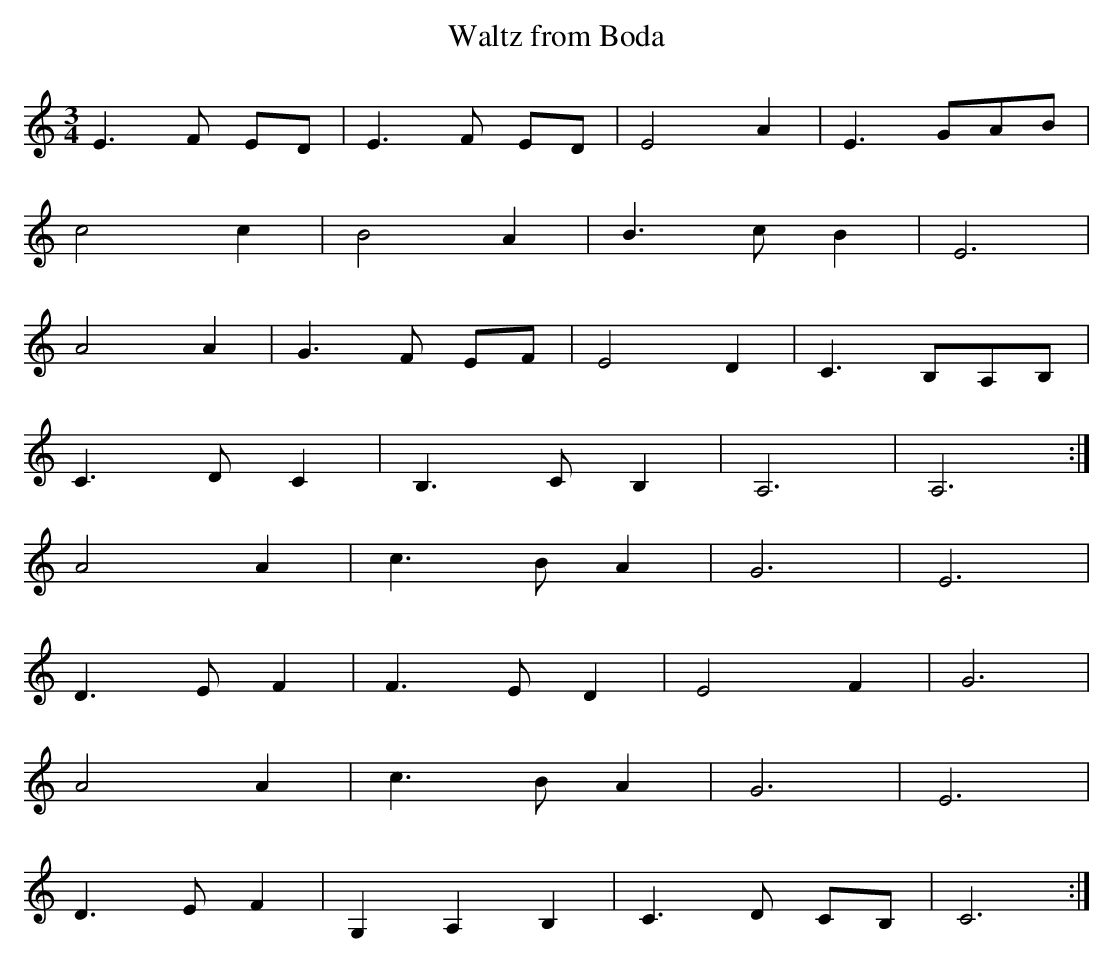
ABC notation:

X:1
T: Waltz from Boda
M: 3/4
L: 1/8
K:Am
E3 F ED|E3 F ED|E4 A2|E3 GAB|
c4 c2|B4 A2|B3 cB2|E6|
A4 A2|G3 F EF|E4 D2|C3 B,A,B,|
C3 DC2|B,3 CB,2|A,6|A,6:|
A4 A2|c3 B A2|G6|E6|
D3 E F2|F3 E D2|E4 F2|G6|
A4 A2|c3 B A2|G6|E6|
D3 E F2|G,2 A,2 B,2|C3 D CB,|C6:|
